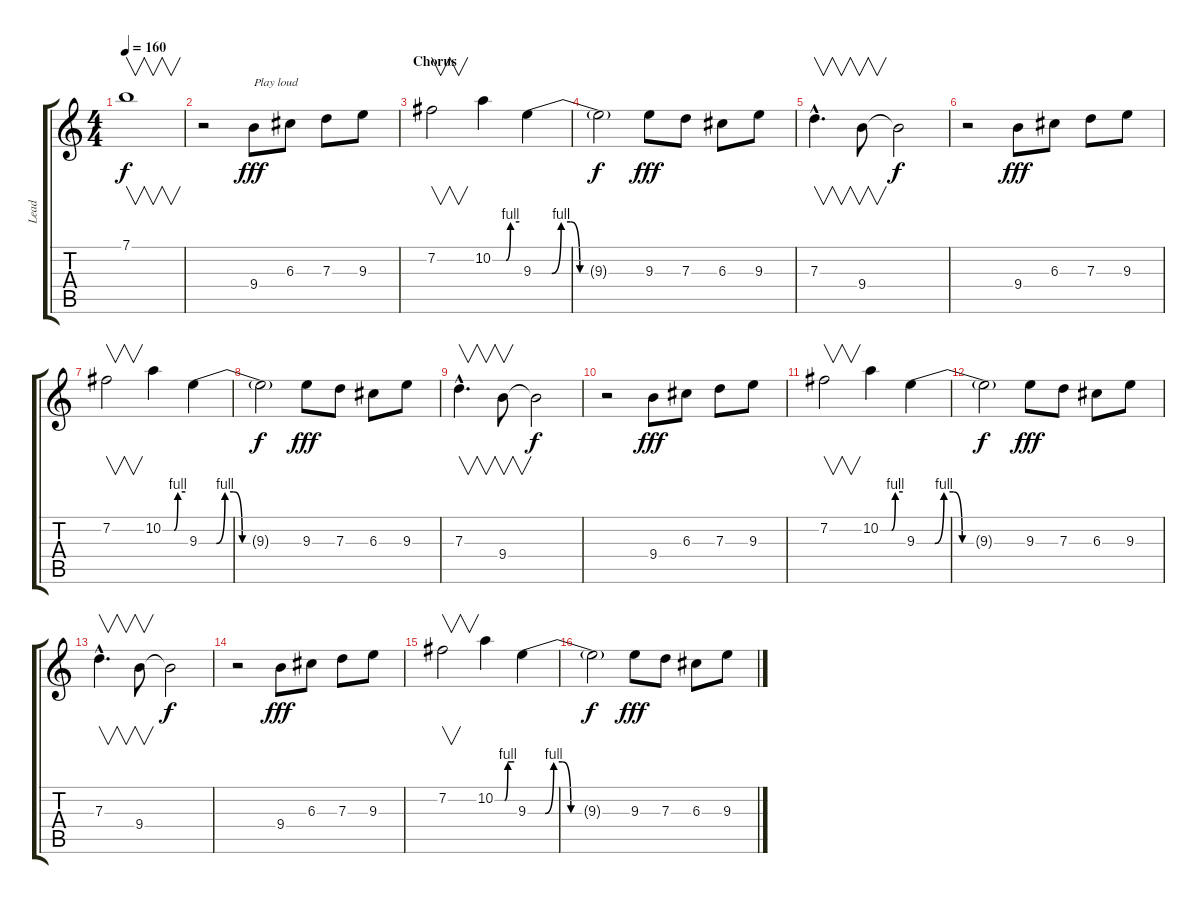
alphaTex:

\track ("Lead" "Lead") {instrument electricguitarjazz}
\staff {score tabs}
\tuning (E4 B3 G3 D3 A2 E2) {hide}
\ts (4 4)
\tempo 160
\clef g2
\ks c
7.1.1{v dy f} |
r.2 9.4.8{txt "Play loud" dy fff volume 16 instrument acousticguitarnylon} 6.3.8 7.3.8 9.3.8 |
\section ("" "Chorus")
7.2.2{v} 10.2{be (custom 0 0 30 0 40 4 60 4)}.4 9.3{be (custom 0 0 10 0 15 4 20 4 25 0 60 0)}.4 |
9.3{t}.2{dy f} 9.3.8{dy fff} 7.3.8 6.3.8 9.3.8 |
7.3{hac}.4{v d} 9.4.8{v} 9.4{t}.2{dy f} |
r.2 9.4.8{dy fff} 6.3.8 7.3.8 9.3.8 |
7.2.2{v} 10.2{be (custom 0 0 30 0 40 4 60 4)}.4 9.3{be (custom 0 0 10 0 15 4 20 4 25 0 60 0)}.4 |
9.3{t}.2{dy f} 9.3.8{dy fff} 7.3.8 6.3.8 9.3.8 |
7.3{hac}.4{v d} 9.4.8{v} 9.4{t}.2{dy f} |
r.2 9.4.8{dy fff} 6.3.8 7.3.8 9.3.8 |
7.2.2{v} 10.2{be (custom 0 0 30 0 40 4 60 4)}.4 9.3{be (custom 0 0 10 0 15 4 20 4 25 0 60 0)}.4 |
9.3{t}.2{dy f} 9.3.8{dy fff} 7.3.8 6.3.8 9.3.8 |
7.3{hac}.4{v d} 9.4.8{v} 9.4{t}.2{dy f} |
r.2 9.4.8{dy fff} 6.3.8 7.3.8 9.3.8 |
7.2.2{v} 10.2{be (custom 0 0 30 0 40 4 60 4)}.4 9.3{be (custom 0 0 10 0 15 4 20 4 25 0 60 0)}.4 |
9.3{t}.2{dy f} 9.3.8{dy fff} 7.3.8 6.3.8 9.3.8
